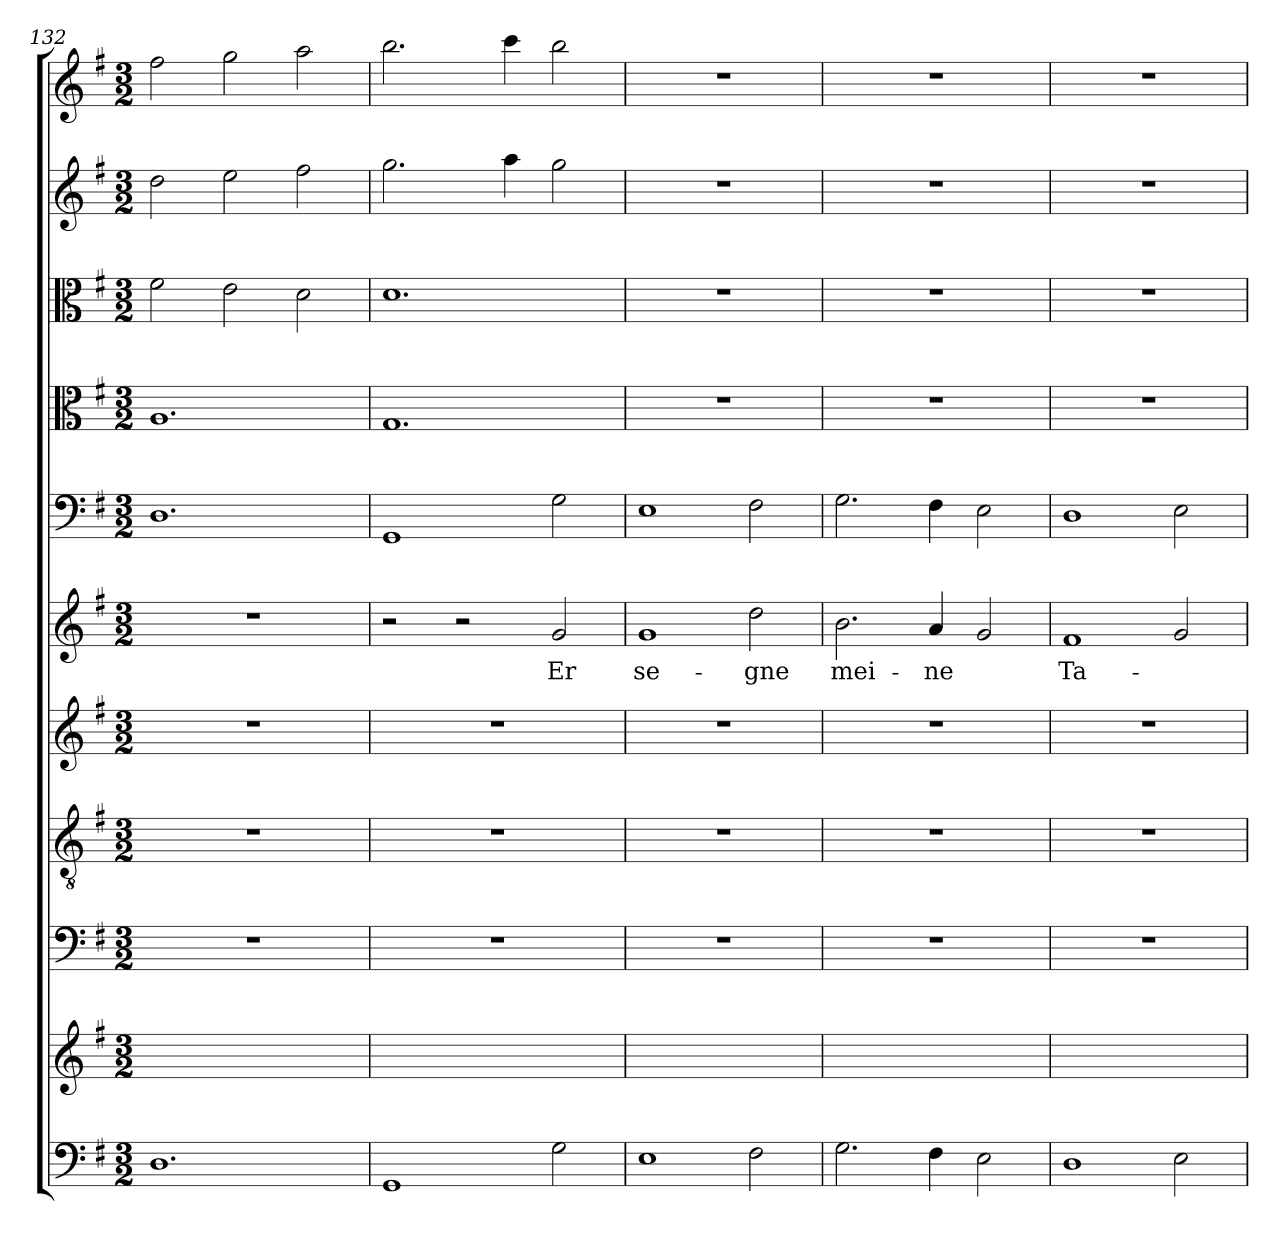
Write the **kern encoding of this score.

**kern	**kern	**kern	**kern	**kern	**kern	**text	**kern	**kern	**kern	**kern	**kern
*part11	*part10	*part9	*part8	*part7	*part6	*part6	*part5	*part4	*part3	*part2	*part1
*staff11	*staff10	*staff9	*staff8	*staff7	*staff6	*staff6	*staff5	*staff4	*staff3	*staff2	*staff1
*clefF4	*clefG2	*clefF4	*clefGv2	*clefG2	*clefG2	*	*clefF4	*clefC3	*clefC3	*clefG2	*clefG2
*k[f#]	*k[f#]	*k[f#]	*k[f#]	*k[f#]	*k[f#]	*	*k[f#]	*k[f#]	*k[f#]	*k[f#]	*k[f#]
*G:	*G:	*G:	*G:	*G:	*G:	*	*G:	*G:	*G:	*G:	*G:
*M3/2	*M3/2	*M3/2	*M3/2	*M3/2	*M3/2	*	*M3/2	*M3/2	*M3/2	*M3/2	*M3/2
=132	=132	=132	=132	=132	=132	=132	=132	=132	=132	=132	=132
1.D	1.ryy	1.r	1.r	1.r	1.r	.	1.D	1.A	2f#\	2dd\	2ff#\
.	.	.	.	.	.	.	.	.	2e\	2ee\	2gg\
.	.	.	.	.	.	.	.	.	2d\	2ff#\	2aa\
=133	=133	=133	=133	=133	=133	=133	=133	=133	=133	=133	=133
1GG	1.ryy	1.r	1.r	1.r	2r	.	1GG	1.G	1.d	2.gg\	2.bb\
.	.	.	.	.	2r	.	.	.	.	.	.
.	.	.	.	.	.	.	.	.	.	4aa\	4ccc\
!	!	!	!	!	!	!LO:LY:b	!	!	!	!	!
2G\	.	.	.	.	2g/	Er	2G\	.	.	2gg\	2bb\
=134	=134	=134	=134	=134	=134	=134	=134	=134	=134	=134	=134
!	!	!	!	!	!	!LO:LY:b	!	!	!	!	!
1E	1.ryy	1.r	1.r	1.r	1g	se-	1E	1.r	1.r	1.r	1.r
!	!	!	!	!	!	!LO:LY:b	!	!	!	!	!
2F#\	.	.	.	.	2dd\	-gne	2F#\	.	.	.	.
!!LO:PB:g=z
=135	=135	=135	=135	=135	=135	=135	=135	=135	=135	=135	=135
!	!	!	!	!	!	!LO:LY:b	!	!	!	!	!
2.G\	1.ryy	1.r	1.r	1.r	2.b\	mei-	2.G\	1.r	1.r	1.r	1.r
!	!	!	!	!	!	!LO:LY:b	!	!	!	!	!
4F#\	.	.	.	.	4a/	-ne	4F#\	.	.	.	.
2E\	.	.	.	.	2g/	.	2E\	.	.	.	.
=136	=136	=136	=136	=136	=136	=136	=136	=136	=136	=136	=136
!	!	!	!	!	!	!LO:LY:b	!	!	!	!	!
1D	1.ryy	1.r	1.r	1.r	1f#	Ta-	1D	1.r	1.r	1.r	1.r
2E\	.	.	.	.	2g/	.	2E\	.	.	.	.
=	=	=	=	=	=	=	=	=	=	=	=
*-	*-	*-	*-	*-	*-	*-	*-	*-	*-	*-	*-
